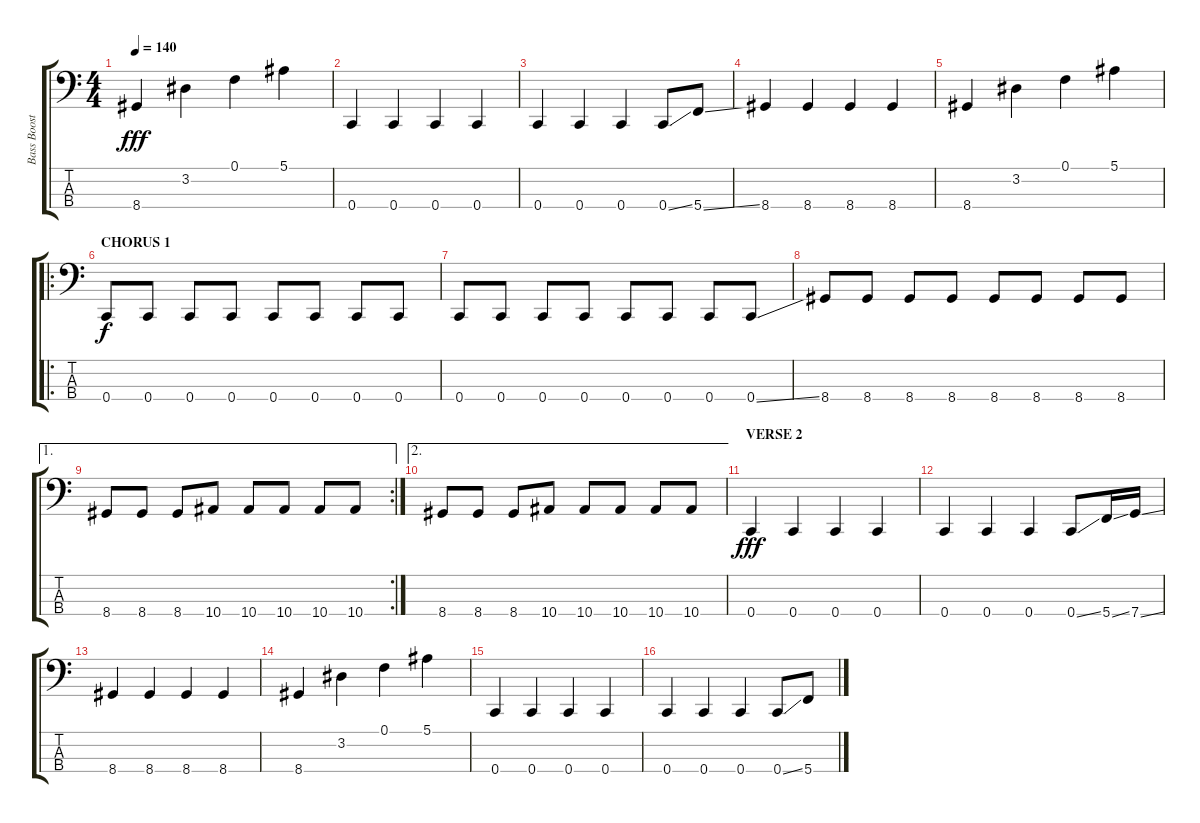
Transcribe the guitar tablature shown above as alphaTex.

\track ("Bass Boost" "Bass Boost") {instrument electricbasspick}
\staff {score tabs}
\tuning (F2 C2 G1 C1) {hide}
\ts (4 4)
\tempo 140
\clef f4
\ks c
8.4.4{dy fff} 3.2.4 0.1.4 5.1.4 |
0.4.4 0.4.4 0.4.4 0.4.4 |
0.4.4 0.4.4 0.4.4 0.4{ss}.8 5.4{ss}.8 |
8.4.4 8.4.4 8.4.4 8.4.4 |
8.4.4 3.2.4 0.1.4 5.1.4 |
\ro
\section ("" "CHORUS 1")
0.4.8{dy f} 0.4.8 0.4.8 0.4.8 0.4.8 0.4.8 0.4.8 0.4.8 |
0.4.8 0.4.8 0.4.8 0.4.8 0.4.8 0.4.8 0.4.8 0.4{ss}.8 |
8.4.8 8.4.8 8.4.8 8.4.8 8.4.8 8.4.8 8.4.8 8.4.8 |
\ae 1
\rc 2
8.4.8 8.4.8 8.4.8 10.4.8 10.4.8 10.4.8 10.4.8 10.4.8 |
\ae 2
8.4.8 8.4.8 8.4.8 10.4.8 10.4.8 10.4.8 10.4.8 10.4.8 |
\section ("" "VERSE 2")
0.4.4{dy fff} 0.4.4 0.4.4 0.4.4 |
0.4.4 0.4.4 0.4.4 0.4{ss}.8 5.4{ss}.16 7.4{ss}.16 |
8.4.4 8.4.4 8.4.4 8.4.4 |
8.4.4 3.2.4 0.1.4 5.1.4 |
0.4.4 0.4.4 0.4.4 0.4.4 |
0.4.4 0.4.4 0.4.4 0.4{ss}.8 5.4{ss}.8
